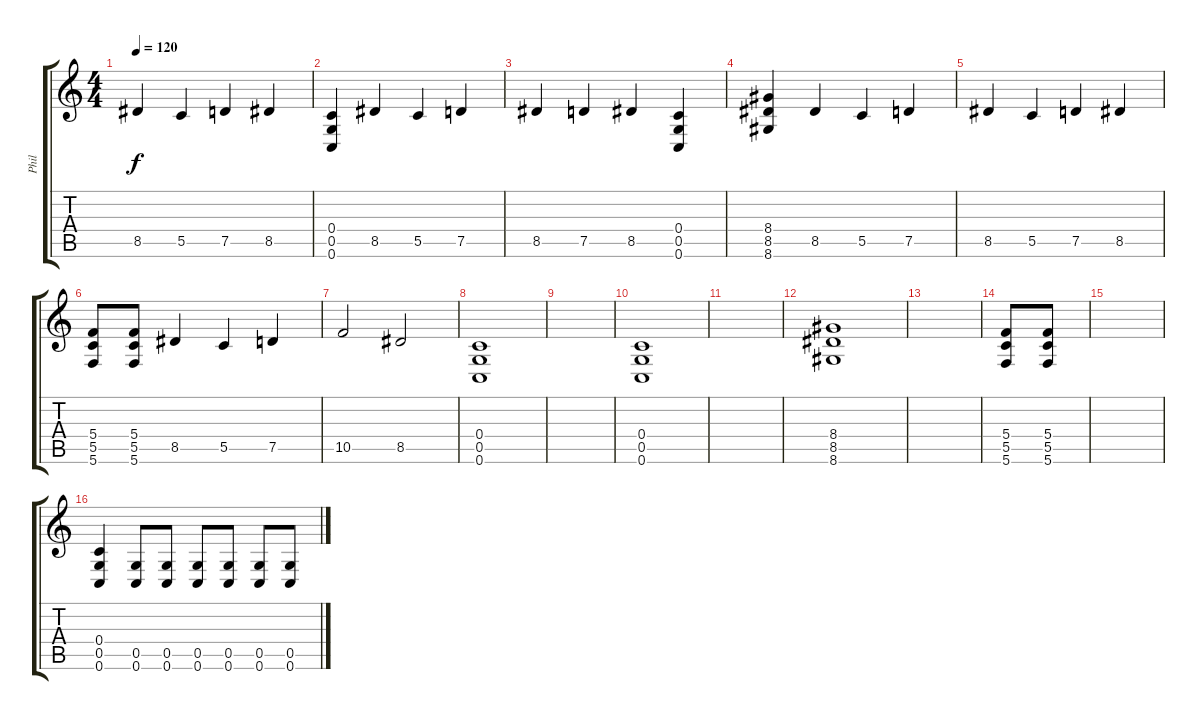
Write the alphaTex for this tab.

\track ("Phil" "Phil") {instrument overdrivenguitar}
\staff {score tabs}
\tuning (D4 A3 F3 C3 G2 C2) {hide}
\ts (4 4)
\tempo 120
\clef g2
\ks c
8.5.4{dy f} 5.5.4 7.5.4 8.5.4 |
(0.4 0.5 0.6).4 8.5.4 5.5.4 7.5.4 |
8.5.4 7.5.4 8.5.4 (0.4 0.5 0.6).4 |
(8.4 8.5 8.6).4 8.5.4 5.5.4 7.5.4 |
8.5.4 5.5.4 7.5.4 8.5.4 |
(5.4 5.5 5.6).8 (5.4 5.5 5.6).8 8.5.4 5.5.4 7.5.4 |
10.5.2 8.5.2 |
(0.4 0.5 0.6).1 |
|
(0.4 0.5 0.6).1 |
|
(8.4 8.5 8.6).1 |
|
(5.4 5.5 5.6).8 (5.4 5.5 5.6).8 |
|
(0.4 0.5 0.6).4 (0.5 0.6).8 (0.5 0.6).8 (0.5 0.6).8 (0.5 0.6).8 (0.5 0.6).8 (0.5 0.6).8
